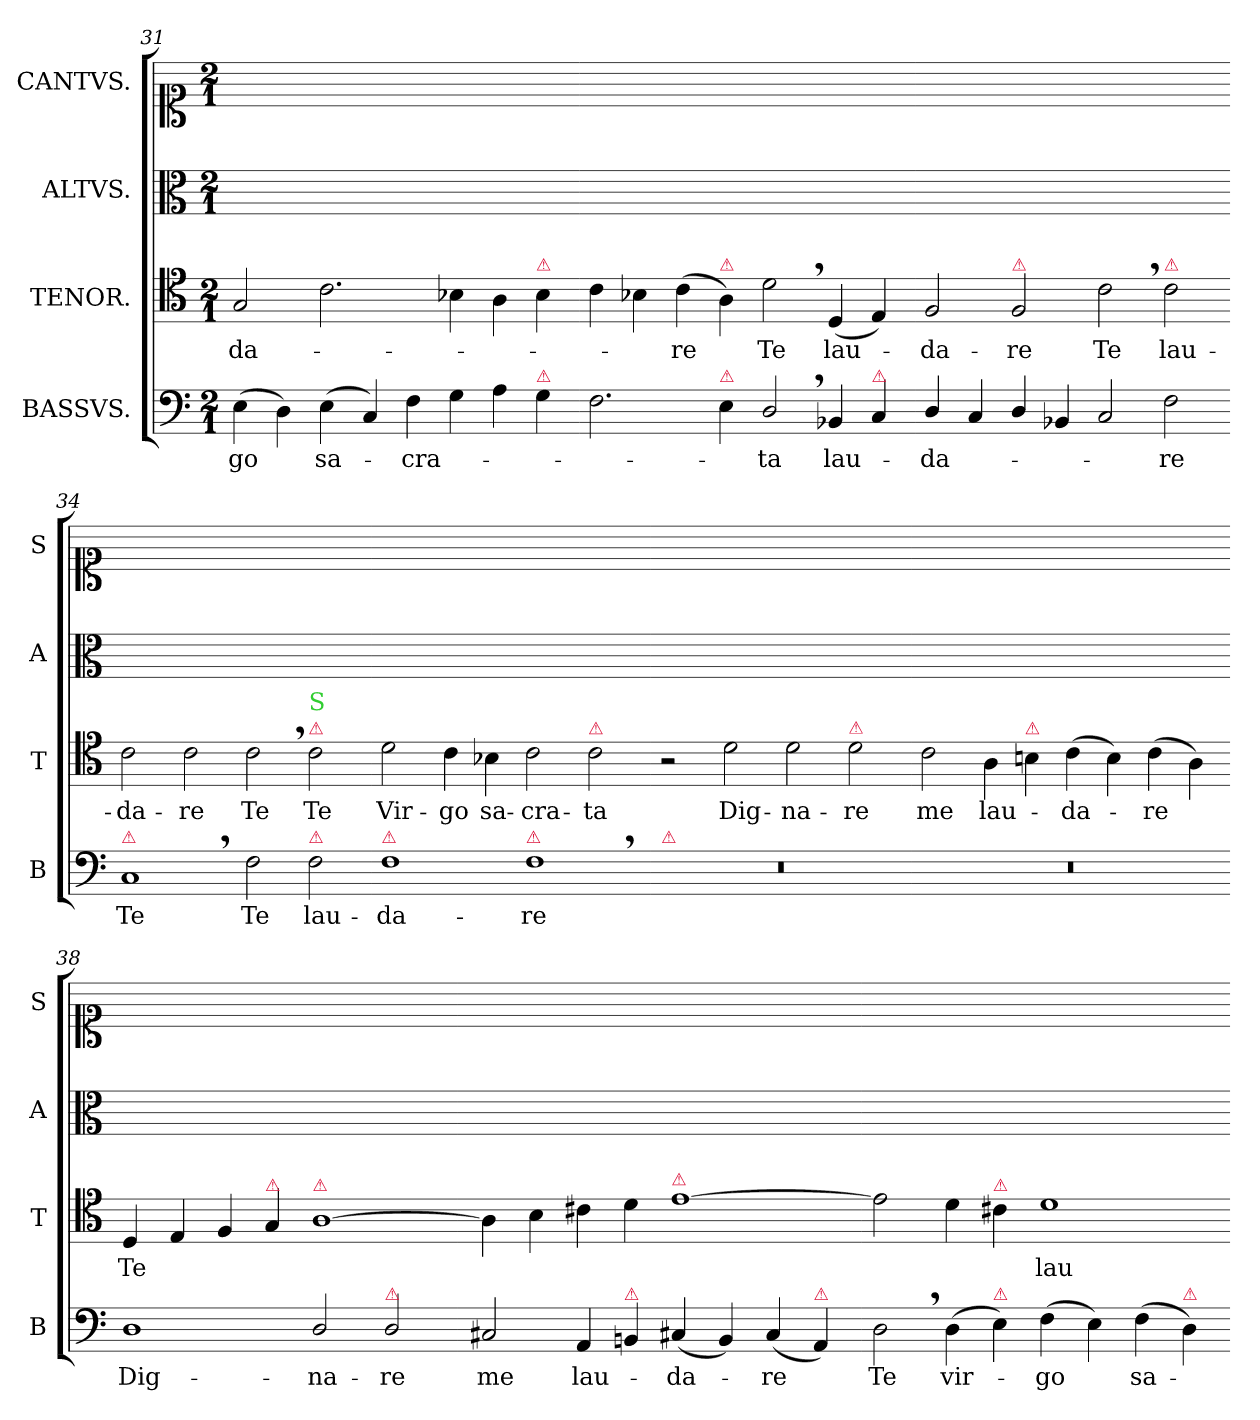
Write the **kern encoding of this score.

**kern	**text	**kern	**text	**kern	**kern
*part4	*part4	*part3	*part3	*part2	*part1
*staff4	*staff4	*staff3	*staff3	*staff2	*staff1
*I"BASSVS.	*	*I"TENOR.	*	*I"ALTVS.	*I"CANTVS.
*I'B	*	*I'T	*	*I'A	*I'S
*clefF4	*	*clefC4	*	*clefC3	*clefC1
*k[]	*	*k[]	*	*k[]	*k[]
*M2/1	*	*M2/1	*	*M2/1	*M2/1
=31	=31	=31	=31	=31	=31
(4E\	-go	2G/	-da-	0ryy	0ryy
4D\)	.	.	.	.	.
(4E\	sa-	2.c\	.	.	.
4C/)	.	.	.	.	.
4F\	-cra-	.	.	.	.
4G\	.	4B-X\	.	.	.
4A\	.	4A\	.	.	.
!	!	!LO:TX:a:color=crimson:t=⚠	!	!	!
!LO:TX:a:color=crimson:t=⚠	!	!	!	!	!
4G\	.	4B-\	.	.	.
=32-	=32-	=32-	=32-	=32-	=32-
2.F\	.	4c\	.	0ryy	0ryy
.	.	4B-X\	.	.	.
.	.	(4c\	-re	.	.
!	!	!LO:TX:a:color=crimson:t=⚠	!	!	!
!LO:TX:a:color=crimson:t=⚠	!	!	!	!	!
4E\	.	4A\)	.	.	.
2D,/	ta	2d,\	Te	.	.
4BB-X/	lau-	(4D/	lau-	.	.
!LO:TX:a:color=crimson:t=⚠	!	!	!	!	!
4C/	.	4E/)	.	.	.
=33-	=33-	=33-	=33-	=33-	=33-
4D/	da-	2F/	-da-	0ryy	0ryy
4C/	.	.	.	.	.
!	!	!LO:TX:a:color=crimson:t=⚠	!	!	!
4D/	.	2F/	-re	.	.
4BB-X/	.	.	.	.	.
2C/	.	2c,\	Te	.	.
!	!	!LO:TX:a:color=crimson:t=⚠	!	!	!
2F\	-re	2c\	lau-	.	.
=34-	=34-	=34-	=34-	=34-	=34-
!LO:TX:a:color=crimson:t=⚠	!	!	!	!	!
1C,	Te	2c\	-da-	0ryy	0ryy
.	.	2c\	-re	.	.
2F\	Te	2c,\	Te	.	.
!	!	!LO:TX:a:color=crimson:t=⚠	!	!	!
!	!	!LO:TX:a:color=limegreen:t=S	!	!	!
!LO:TX:a:color=crimson:t=⚠	!	!	!	!	!
2F\	lau-	2c\	Te	.	.
=35-	=35-	=35-	=35-	=35-	=35-
!LO:TX:a:color=crimson:t=⚠	!	!	!	!	!
1F	-da-	2d\	Vir-	0ryy	0ryy
.	.	4c\	-go	.	.
.	.	4B-X\	sa-	.	.
!LO:TX:a:color=crimson:t=⚠	!	!	!	!	!
1F,	-re	2c\	-cra-	.	.
!	!	!LO:TX:a:color=crimson:t=⚠	!	!	!
.	.	2c\	-ta	.	.
=36-	=36-	=36-	=36-	=36-	=36-
!LO:TX:a:color=crimson:t=⚠	!	!	!	!	!
0r	.	2r	.	0ryy	0ryy
.	.	2d\	Dig-	.	.
.	.	2d\	-na-	.	.
!	!	!LO:TX:a:color=crimson:t=⚠	!	!	!
.	.	2d\	-re	.	.
=37-	=37-	=37-	=37-	=37-	=37-
0r	.	2c\	me	0ryy	0ryy
.	.	4A\	lau-	.	.
!	!	!LO:TX:a:color=crimson:t=⚠	!	!	!
.	.	4Bn\	.	.	.
.	.	(4c\	-da-	.	.
.	.	4B\)	.	.	.
.	.	(4c\	-re	.	.
.	.	4A\)	.	.	.
=38-	=38-	=38-	=38-	=38-	=38-
1D	Dig-	4D/	Te	0ryy	0ryy
.	.	4E/	.	.	.
.	.	4F/	.	.	.
!	!	!LO:TX:a:color=crimson:t=⚠	!	!	!
.	.	4G/	.	.	.
!	!	!LO:TX:a:color=crimson:t=⚠	!	!	!
2D/	-na-	[1A	.	.	.
!LO:TX:a:color=crimson:t=⚠	!	!	!	!	!
2D/	-re	.	.	.	.
=39-	=39-	=39-	=39-	=39-	=39-
2C#X/	me	4A]	.	0ryy	0ryy
.	.	4B\	.	.	.
4AA/	lau-	4c#X\	.	.	.
!LO:TX:a:color=crimson:t=⚠	!	!	!	!	!
4BBn/	.	4d\	.	.	.
!	!	!LO:TX:a:color=crimson:t=⚠	!	!	!
(4C#X/	-da-	[1e	.	.	.
4BB/)	.	.	.	.	.
(4C#/	-re	.	.	.	.
!LO:TX:a:color=crimson:t=⚠	!	!	!	!	!
4AA/)	.	.	.	.	.
=40-	=40-	=40-	=40-	=40-	=40-
2D,\	Te	2e]	.	0ryy	0ryy
(4D\	vir-	4d\	.	.	.
!	!	!LO:TX:a:color=crimson:t=⚠	!	!	!
!LO:TX:a:color=crimson:t=⚠	!	!	!	!	!
4E\)	.	4c#X\	.	.	.
(4F\	-go	1d	lau-	.	.
4E\)	.	.	.	.	.
(4F\	sa-	.	.	.	.
!LO:TX:a:color=crimson:t=⚠	!	!	!	!	!
4D\)	.	.	.	.	.
=-	=-	=-	=-	=-	=-
*-	*-	*-	*-	*-	*-
